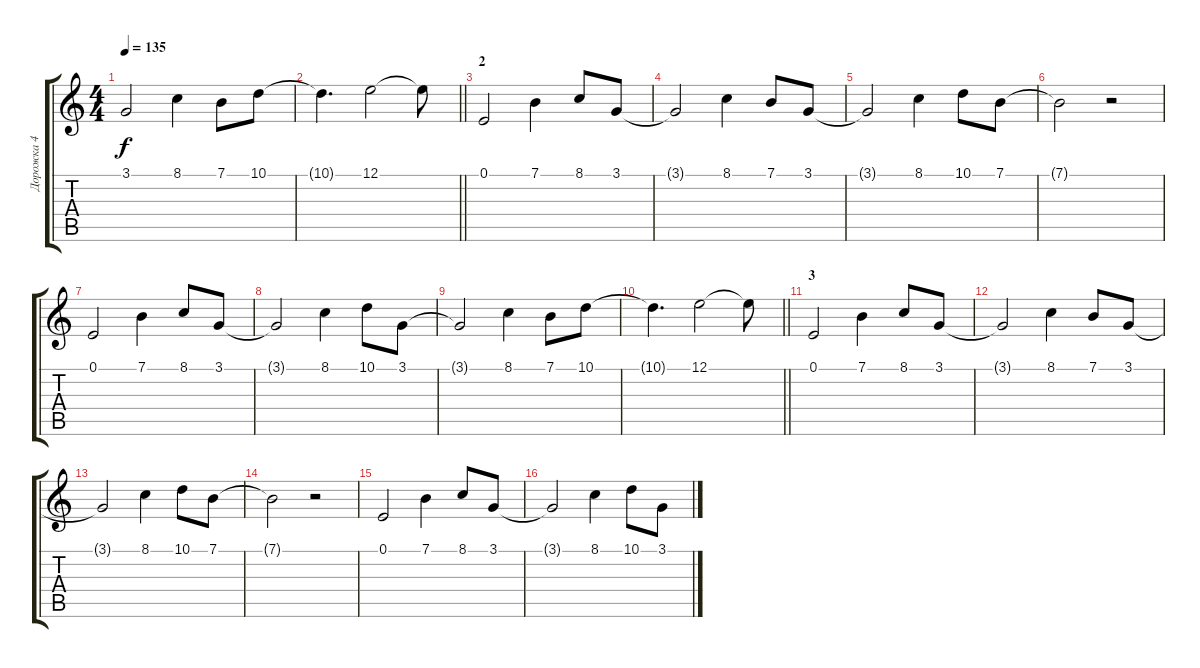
\track ("Дорожка 4" "Дорожка 4") {instrument pad3polysynth}
\staff {score tabs}
\tuning (E4 B3 G3 D3 A2 E2) {hide}
\ts (4 4)
\tempo 135
\clef g2
\ks c
3.1{t}.2{dy f volume 16} 8.1.4 7.1.8 10.1.8 |
\barLineRight lightlight
10.1{t}.4{d} 12.1.2 12.1{t}.8 |
\section ("" "2")
0.1.2 7.1.4 8.1.8 3.1.8 |
3.1{t}.2 8.1.4 7.1.8 3.1.8 |
3.1{t}.2 8.1.4 10.1.8 7.1.8 |
7.1{t}.2 r.2 |
0.1.2 7.1.4 8.1.8 3.1.8 |
3.1{t}.2 8.1.4 10.1.8 3.1.8 |
3.1{t}.2 8.1.4 7.1.8 10.1.8 |
\barLineRight lightlight
10.1{t}.4{d} 12.1.2 12.1{t}.8 |
\section ("" "3")
0.1.2 7.1.4 8.1.8 3.1.8 |
3.1{t}.2 8.1.4 7.1.8 3.1.8 |
3.1{t}.2 8.1.4 10.1.8 7.1.8 |
7.1{t}.2 r.2 |
0.1.2 7.1.4 8.1.8 3.1.8 |
3.1{t}.2 8.1.4 10.1.8 3.1.8
